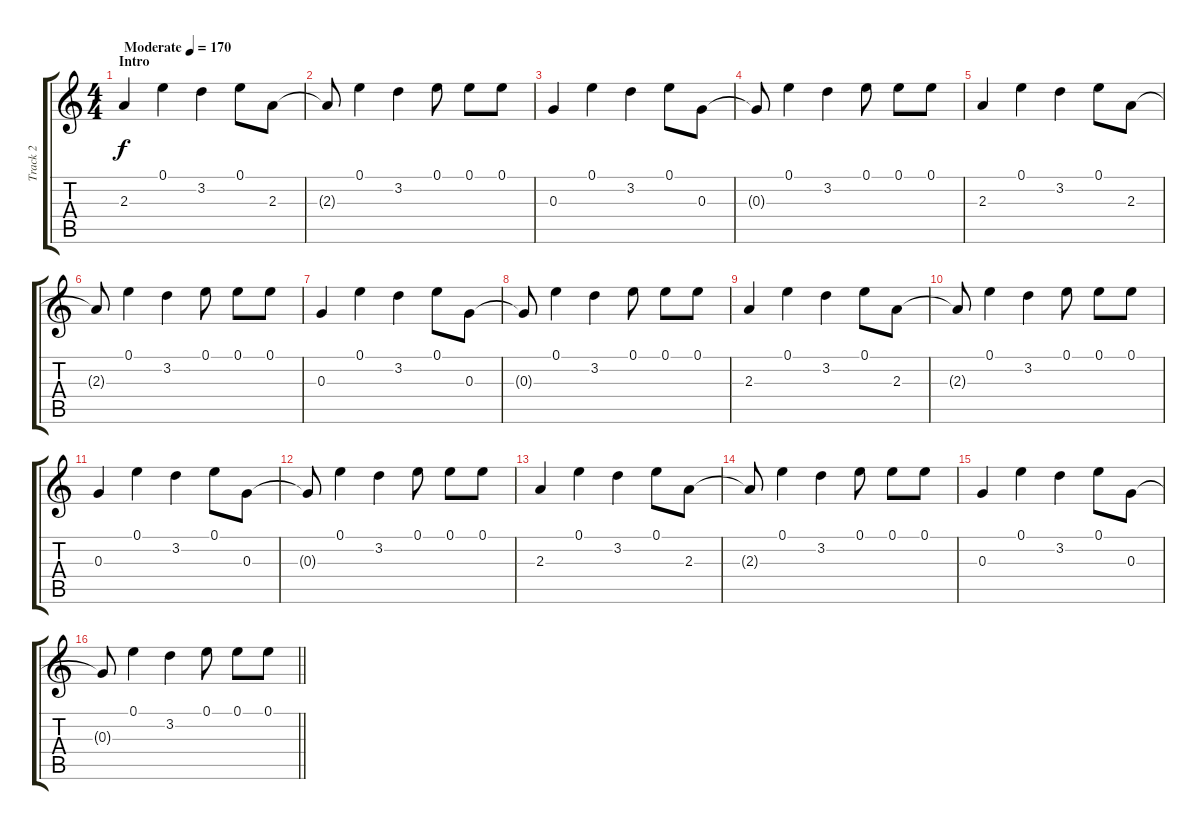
\track ("Track 2" "Track 2") {instrument electricguitarjazz}
\staff {score tabs}
\tuning (E4 B3 G3 D3 A2 E2) {hide}
\ts (4 4)
\section ("" "Intro")
\tempo (170 "Moderate")
\clef g2
\ks c
2.3.4{dy f instrument electricguitarjazz} 0.1.4 3.2.4 0.1.8 2.3.8 |
2.3{t}.8 0.1.4 3.2.4 0.1.8 0.1.8 0.1.8 |
0.3.4 0.1.4 3.2.4 0.1.8 0.3.8 |
0.3{t}.8 0.1.4 3.2.4 0.1.8 0.1.8 0.1.8 |
2.3.4 0.1.4 3.2.4 0.1.8 2.3.8 |
2.3{t}.8 0.1.4 3.2.4 0.1.8 0.1.8 0.1.8 |
0.3.4 0.1.4 3.2.4 0.1.8 0.3.8 |
0.3{t}.8 0.1.4 3.2.4 0.1.8 0.1.8 0.1.8 |
2.3.4 0.1.4 3.2.4 0.1.8 2.3.8 |
2.3{t}.8 0.1.4 3.2.4 0.1.8 0.1.8 0.1.8 |
0.3.4 0.1.4 3.2.4 0.1.8 0.3.8 |
0.3{t}.8 0.1.4 3.2.4 0.1.8 0.1.8 0.1.8 |
2.3.4 0.1.4 3.2.4 0.1.8 2.3.8 |
2.3{t}.8 0.1.4 3.2.4 0.1.8 0.1.8 0.1.8 |
0.3.4 0.1.4 3.2.4 0.1.8 0.3.8 |
\barLineRight lightlight
0.3{t}.8 0.1.4 3.2.4 0.1.8 0.1.8 0.1.8
